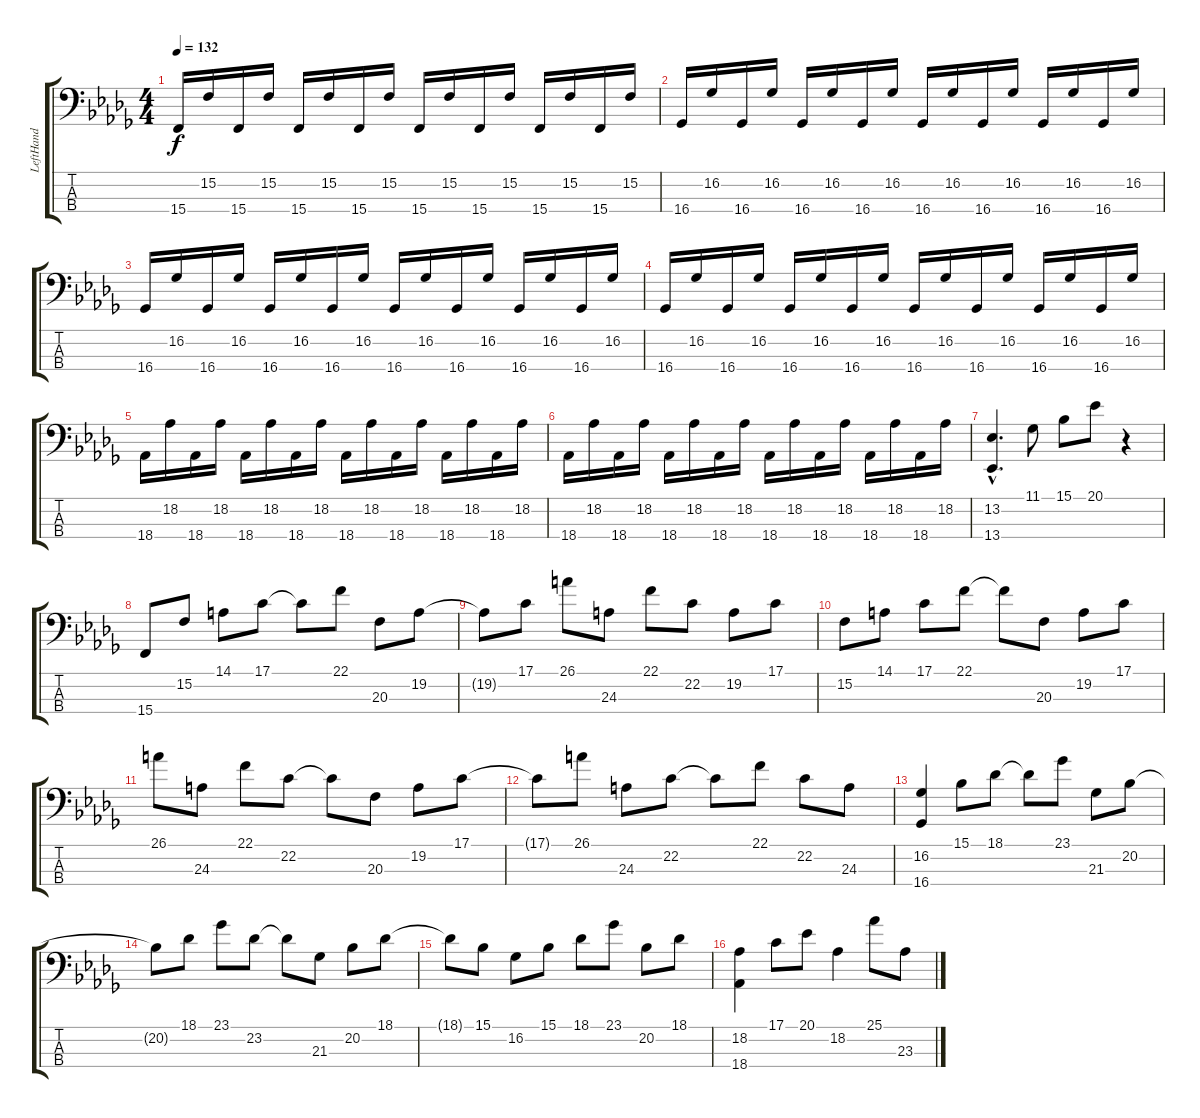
\track ("LeftHand" "LeftHand") {instrument acousticgrandpiano}
\staff {score tabs}
\tuning (G2 D2 A1 D1) {hide}
\ts (4 4)
\tempo 132
\clef f4
\ks bbminor
15.4.16{dy f} 15.2.16 15.4.16 15.2.16 15.4.16 15.2.16 15.4.16 15.2.16 15.4.16 15.2.16 15.4.16 15.2.16 15.4.16 15.2.16 15.4.16 15.2.16 |
16.4.16 16.2.16 16.4.16 16.2.16 16.4.16 16.2.16 16.4.16 16.2.16 16.4.16 16.2.16 16.4.16 16.2.16 16.4.16 16.2.16 16.4.16 16.2.16 |
16.4.16 16.2.16 16.4.16 16.2.16 16.4.16 16.2.16 16.4.16 16.2.16 16.4.16 16.2.16 16.4.16 16.2.16 16.4.16 16.2.16 16.4.16 16.2.16 |
16.4.16 16.2.16 16.4.16 16.2.16 16.4.16 16.2.16 16.4.16 16.2.16 16.4.16 16.2.16 16.4.16 16.2.16 16.4.16 16.2.16 16.4.16 16.2.16 |
18.4.16 18.2.16 18.4.16 18.2.16 18.4.16 18.2.16 18.4.16 18.2.16 18.4.16 18.2.16 18.4.16 18.2.16 18.4.16 18.2.16 18.4.16 18.2.16 |
18.4.16 18.2.16 18.4.16 18.2.16 18.4.16 18.2.16 18.4.16 18.2.16 18.4.16 18.2.16 18.4.16 18.2.16 18.4.16 18.2.16 18.4.16 18.2.16 |
(13.2{hac} 13.4{hac}).4{d} 11.1.8 15.1.8 20.1.8 r.4 |
15.4.8 15.2.8 14.1.8 17.1.8 17.1{t}.8 22.1.8 20.3.8 19.2.8 |
19.2{t}.8 17.1.8 26.1.8 24.3.8 22.1.8 22.2.8 19.2.8 17.1.8 |
15.2.8 14.1.8 17.1.8 22.1.8 22.1{t}.8 20.3.8 19.2.8 17.1.8 |
26.1.8 24.3.8 22.1.8 22.2.8 22.2{t}.8 20.3.8 19.2.8 17.1.8 |
17.1{t}.8 26.1.8 24.3.8 22.2.8 22.2{t}.8 22.1.8 22.2.8 24.3.8 |
(16.2 16.4).4 15.1.8 18.1.8 18.1{t}.8 23.1.8 21.3.8 20.2.8 |
20.2{t}.8 18.1.8 23.1.8 23.2.8 23.2{t}.8 21.3.8 20.2.8 18.1.8 |
18.1{t}.8 15.1.8 16.2.8 15.1.8 18.1.8 23.1.8 20.2.8 18.1.8 |
(18.2 18.4).4 17.1.8 20.1.8 18.2.4 25.1.8 23.3.8
